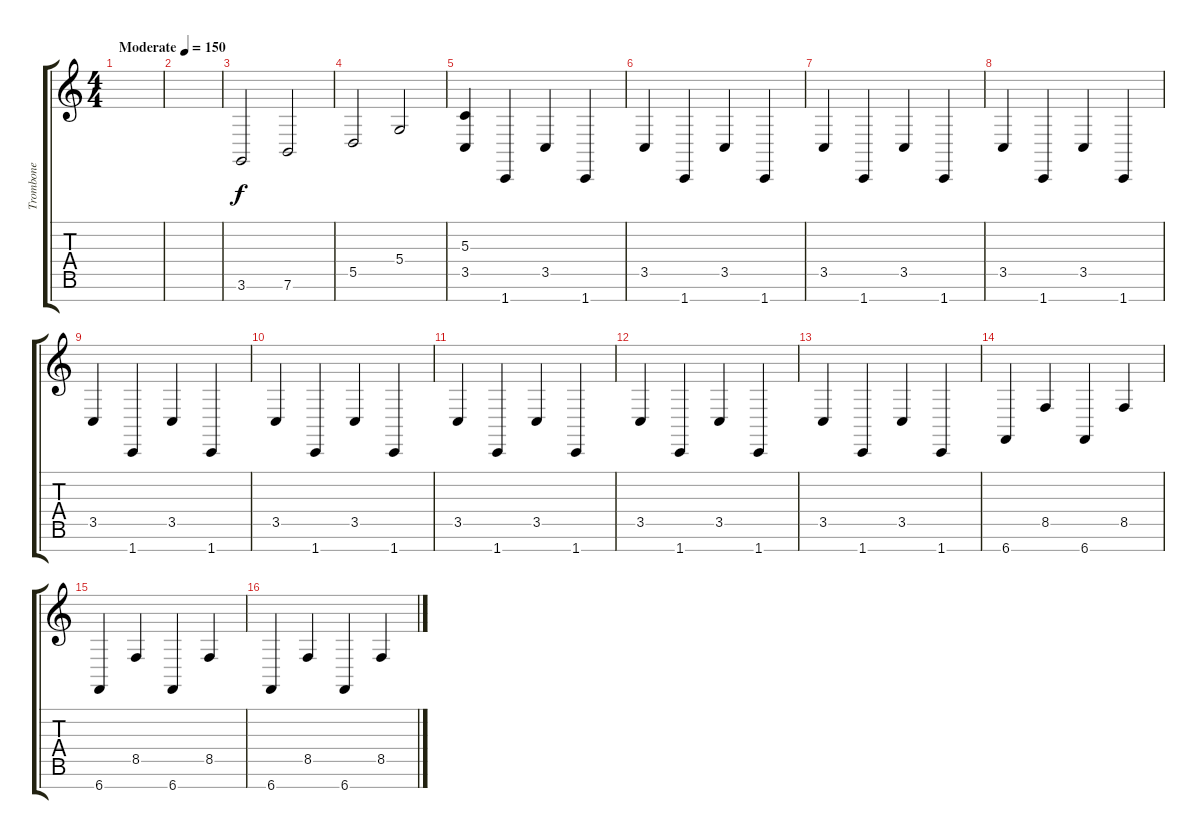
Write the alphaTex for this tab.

\track ("Trombone" "Trombone") {instrument trombone}
\staff {score tabs}
\tuning (E4 B3 G3 D3 A2 E2 B1) {hide}
\ts (4 4)
\tempo (150 "Moderate")
\clef g2
\ks c
|
|
3.6.2 7.6.2 |
5.5.2 5.4.2 |
(5.3 3.5).4 1.7.4 3.5.4 1.7.4 |
3.5.4 1.7.4 3.5.4 1.7.4 |
3.5.4 1.7.4 3.5.4 1.7.4 |
3.5.4 1.7.4 3.5.4 1.7.4 |
3.5.4 1.7.4 3.5.4 1.7.4 |
3.5.4 1.7.4 3.5.4 1.7.4 |
3.5.4 1.7.4 3.5.4 1.7.4 |
3.5.4 1.7.4 3.5.4 1.7.4 |
3.5.4 1.7.4 3.5.4 1.7.4 |
6.7.4 8.5.4 6.7.4 8.5.4 |
6.7.4 8.5.4 6.7.4 8.5.4 |
6.7.4 8.5.4 6.7.4 8.5.4
